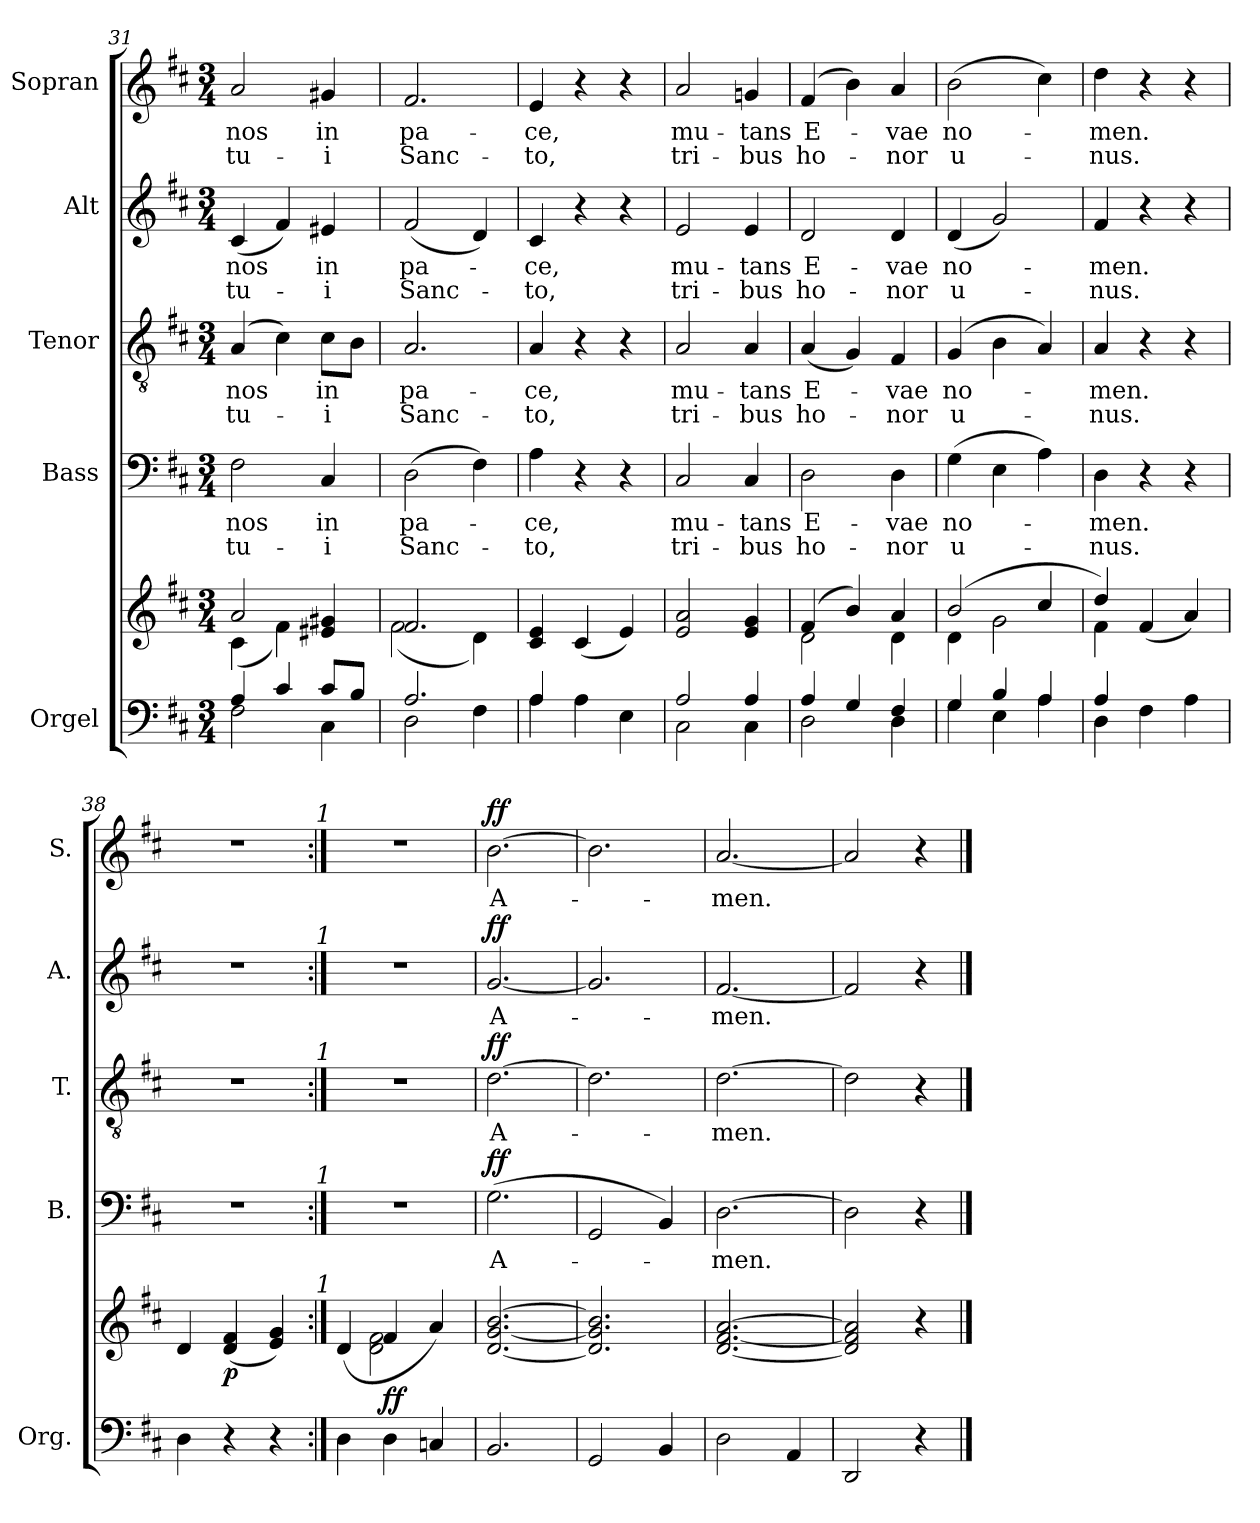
**kern	**kern	**dynam	**kern	**text	**text	**dynam	**kern	**text	**text	**dynam	**kern	**text	**text	**dynam	**kern	**text	**text	**dynam
*part5	*part5	*part5	*part4	*part4	*part4	*part4	*part3	*part3	*part3	*part3	*part2	*part2	*part2	*part2	*part1	*part1	*part1	*part1
*staff6	*staff5	*staff5/6	*staff4	*staff4	*staff4	*staff4	*staff3	*staff3	*staff3	*staff3	*staff2	*staff2	*staff2	*staff2	*staff1	*staff1	*staff1	*staff1
*I"Orgel	*	*	*I"Bass	*	*	*	*I"Tenor	*	*	*	*I"Alt	*	*	*	*I"Sopran	*	*	*
*I'Org.	*	*	*I'B.	*	*	*	*I'T.	*	*	*	*I'A.	*	*	*	*I'S.	*	*	*
*clefF4	*clefG2	*	*clefF4	*	*	*	*clefGv2	*	*	*	*clefG2	*	*	*	*clefG2	*	*	*
*k[f#c#]	*k[f#c#]	*	*k[f#c#]	*	*	*	*k[f#c#]	*	*	*	*k[f#c#]	*	*	*	*k[f#c#]	*	*	*
*D:	*D:	*	*D:	*	*	*	*D:	*	*	*	*D:	*	*	*	*D:	*	*	*
*M3/4	*M3/4	*	*M3/4	*	*	*	*M3/4	*	*	*	*M3/4	*	*	*	*M3/4	*	*	*
=31	=31	=31	=31	=31	=31	=31	=31	=31	=31	=31	=31	=31	=31	=31	=31	=31	=31	=31
*^	*^	*	*	*	*	*	*	*	*	*	*	*	*	*	*	*	*	*
!	!	!	!	!	!	!LO:LY:b	!LO:LY:b	!	!	!LO:LY:b	!LO:LY:b	!	!	!LO:LY:b	!LO:LY:b	!	!	!LO:LY:b	!LO:LY:b	!
4A/	2F#\	2a/	(<4c#\	.	2F#\	nos	-tu-	.	(4A/	nos	-tu-	.	(<4c#/	nos	-tu-	.	2a/	nos	-tu-	.
4c#/	.	.	4f#\)	.	.	.	.	.	4c#\)	.	.	.	4f#/)	.	.	.	.	.	.	.
!	!	!	!	!	!	!LO:LY:b	!LO:LY:b	!	!	!LO:LY:b	!LO:LY:b	!	!	!LO:LY:b	!LO:LY:b	!	!	!LO:LY:b	!LO:LY:b	!
8c#/L	4C#\	4e#X/ 4g#X/	4ryy	.	4C#/	in	-i	.	8c#\L	in	-i	.	4e#X/	in	-i	.	4g#X/	in	-i	.
8B/J	.	.	.	.	.	.	.	.	8B\J	.	.	.	.	.	.	.	.	.	.	.
=32	=32	=32	=32	=32	=32	=32	=32	=32	=32	=32	=32	=32	=32	=32	=32	=32	=32	=32	=32	=32
!	!	!	!	!	!	!LO:LY:b	!LO:LY:b	!	!	!LO:LY:b	!LO:LY:b	!	!	!LO:LY:b	!LO:LY:b	!	!	!LO:LY:b	!LO:LY:b	!
2.A/	2D\	2.f#/	(<2f#\	.	(>2D\	pa-	Sanc-	.	2.A/	pa-	Sanc-	.	(<2f#/	pa-	Sanc-	.	2.f#/	pa-	Sanc-	.
.	4F#\	.	4d\)	.	4F#\)	.	.	.	.	.	.	.	4d/)	.	.	.	.	.	.	.
!!LO:PB:g=z
=33	=33	=33	=33	=33	=33	=33	=33	=33	=33	=33	=33	=33	=33	=33	=33	=33	=33	=33	=33	=33
!	!	!	!	!	!	!LO:LY:b	!LO:LY:b	!	!	!LO:LY:b	!LO:LY:b	!	!	!LO:LY:b	!LO:LY:b	!	!	!LO:LY:b	!LO:LY:b	!
*	*	*v	*v	*	*	*	*	*	*	*	*	*	*	*	*	*	*	*	*	*
4A/	4A\	4c#/ 4e/	.	4A\	-ce,	-to,	.	4A/	-ce,	-to,	.	4c#/	-ce,	-to,	.	4e/	-ce,	-to,	.
4ryy	4A\	(<4c#/	.	4r	.	.	.	4r	.	.	.	4r	.	.	.	4r	.	.	.
4ryy	4E\	4e/)	.	4r	.	.	.	4r	.	.	.	4r	.	.	.	4r	.	.	.
=34	=34	=34	=34	=34	=34	=34	=34	=34	=34	=34	=34	=34	=34	=34	=34	=34	=34	=34	=34
!	!	!	!	!	!LO:LY:b	!LO:LY:b	!	!	!LO:LY:b	!LO:LY:b	!	!	!LO:LY:b	!LO:LY:b	!	!	!LO:LY:b	!LO:LY:b	!
2A/	2C#\	2e/ 2a/	.	2C#/	mu-	tri-	.	2A/	mu-	tri-	.	2e/	mu-	tri-	.	2a/	mu-	tri-	.
!	!	!	!	!	!LO:LY:b	!LO:LY:b	!	!	!LO:LY:b	!LO:LY:b	!	!	!LO:LY:b	!LO:LY:b	!	!	!LO:LY:b	!LO:LY:b	!
4A/	4C#\	4e/ 4g/	.	4C#/	-tans	-bus	.	4A/	-tans	-bus	.	4e/	-tans	-bus	.	4gn/	-tans	-bus	.
=35	=35	=35	=35	=35	=35	=35	=35	=35	=35	=35	=35	=35	=35	=35	=35	=35	=35	=35	=35
*	*	*^	*	*	*	*	*	*	*	*	*	*	*	*	*	*	*	*	*
!	!	!	!	!	!	!LO:LY:b	!LO:LY:b	!	!	!LO:LY:b	!LO:LY:b	!	!	!LO:LY:b	!LO:LY:b	!	!	!LO:LY:b	!LO:LY:b	!
4A/	2D\	(4f#/	2d\	.	2D\	E-	ho-	.	(<4A/	E-	ho-	.	2d/	E-	ho-	.	(4f#/	E-	ho-	.
4G/	.	4b/)	.	.	.	.	.	.	4G/)	.	.	.	.	.	.	.	4b\)	.	.	.
!	!	!	!	!	!	!LO:LY:b	!LO:LY:b	!	!	!LO:LY:b	!LO:LY:b	!	!	!LO:LY:b	!LO:LY:b	!	!	!LO:LY:b	!LO:LY:b	!
4F#/	4D\	4a/	4d\	.	4D\	-vae	-nor	.	4F#/	-vae	-nor	.	4d/	-vae	-nor	.	4a/	-vae	-nor	.
=36	=36	=36	=36	=36	=36	=36	=36	=36	=36	=36	=36	=36	=36	=36	=36	=36	=36	=36	=36	=36
!	!	!	!	!	!	!LO:LY:b	!LO:LY:b	!	!	!LO:LY:b	!LO:LY:b	!	!	!LO:LY:b	!LO:LY:b	!	!	!LO:LY:b	!LO:LY:b	!
4G/	4G\	(2b/	4d\	.	(>4G\	no-	u-	.	(4G/	no-	u-	.	(<4d/	no-	u-	.	(>2b\	no-	u-	.
4B/	4E\	.	2g\	.	4E\	.	.	.	4B\	.	.	.	2g/)	.	.	.	.	.	.	.
4A/	4A\	4cc#/	.	.	4A\)	.	.	.	4A/)	.	.	.	.	.	.	.	4cc#\)	.	.	.
=37	=37	=37	=37	=37	=37	=37	=37	=37	=37	=37	=37	=37	=37	=37	=37	=37	=37	=37	=37	=37
!	!	!	!	!	!	!LO:LY:b	!LO:LY:b	!	!	!LO:LY:b	!LO:LY:b	!	!	!LO:LY:b	!LO:LY:b	!	!	!LO:LY:b	!LO:LY:b	!
4A/	4D\	4dd/)	4f#\	.	4D\	-men.	-nus.	.	4A/	-men.	-nus.	.	4f#/	-men.	-nus.	.	4dd\	-men.	-nus.	.
4ryy	4F#\	(<4f#/	4ryy	.	4r	.	.	.	4r	.	.	.	4r	.	.	.	4r	.	.	.
4ryy	4A\	4a/)	4ryy	.	4r	.	.	.	4r	.	.	.	4r	.	.	.	4r	.	.	.
*v	*v	*	*	*	*	*	*	*	*	*	*	*	*	*	*	*	*	*	*	*
*	*v	*v	*	*	*	*	*	*	*	*	*	*	*	*	*	*	*	*	*
!!LO:LB:g=z
=38	=38	=38	=38	=38	=38	=38	=38	=38	=38	=38	=38	=38	=38	=38	=38	=38	=38	=38
4D\	4d/	.	2.r	.	.	.	2.r	.	.	.	2.r	.	.	.	2.r	.	.	.
!	!	!LO:DY:b	!	!	!	!	!	!	!	!	!	!	!	!	!	!	!	!
4r	(<4d/ 4f#/	p	.	.	.	.	.	.	.	.	.	.	.	.	.	.	.	.
4r	4e/ 4g/)	.	.	.	.	.	.	.	.	.	.	.	.	.	.	.	.	.
!	!	!	!	!	!	!	!	!	!	!	!	!	!	!	!LO:TX:a:i:t=1	!	!	!
!	!	!	!	!	!	!	!	!	!	!	!LO:TX:a:i:t=1	!	!	!	!	!	!	!
!	!	!	!	!	!	!	!LO:TX:a:i:t=1	!	!	!	!	!	!	!	!	!	!	!
!	!	!	!LO:TX:a:i:t=1	!	!	!	!	!	!	!	!	!	!	!	!	!	!	!
!	!LO:TX:a:i:t=1	!	!	!	!	!	!	!	!	!	!	!	!	!	!	!	!	!
=39:|!	=39:|!	=39:|!	=39:|!	=39:|!	=39:|!	=39:|!	=39:|!	=39:|!	=39:|!	=39:|!	=39:|!	=39:|!	=39:|!	=39:|!	=39:|!	=39:|!	=39:|!	=39:|!
*	*^	*	*	*	*	*	*	*	*	*	*	*	*	*	*	*	*	*
4D\	(4d/	4ryy	.	2.r	.	.	.	2.r	.	.	.	2.r	.	.	.	2.r	.	.	.
!	!	!	!LO:DY:b	!	!	!	!	!	!	!	!	!	!	!	!	!	!	!	!
4D\	4f#/	2d\ 2f#\	ff	.	.	.	.	.	.	.	.	.	.	.	.	.	.	.	.
4Cn/	4a/)	.	.	.	.	.	.	.	.	.	.	.	.	.	.	.	.	.	.
*	*v	*v	*	*	*	*	*	*	*	*	*	*	*	*	*	*	*	*	*
=40	=40	=40	=40	=40	=40	=40	=40	=40	=40	=40	=40	=40	=40	=40	=40	=40	=40	=40
!	!	!	!	!LO:LY:b	!	!LO:DY:a	!	!LO:LY:b	!	!LO:DY:a	!	!LO:LY:b	!	!LO:DY:a	!	!LO:LY:b	!	!LO:DY:a
2.BB/	[2.d/ [2.g/ [2.b/	.	(>2.G\	A-	.	ff	[2.d\	A-	.	ff	[2.g/	A-	.	ff	[2.b\	A-	.	ff
=41	=41	=41	=41	=41	=41	=41	=41	=41	=41	=41	=41	=41	=41	=41	=41	=41	=41	=41
2GG/	2.d/] 2.g/] 2.b/]	.	2GG/	.	.	.	2.d\]	.	.	.	2.g/]	.	.	.	2.b\]	.	.	.
4BB/	.	.	4BB/)	.	.	.	.	.	.	.	.	.	.	.	.	.	.	.
=42	=42	=42	=42	=42	=42	=42	=42	=42	=42	=42	=42	=42	=42	=42	=42	=42	=42	=42
!	!	!	!	!LO:LY:b	!	!	!	!LO:LY:b	!	!	!	!LO:LY:b	!	!	!	!LO:LY:b	!	!
2D\	[2.d/ [2.f#/ [2.a/	.	[2.D\	-men.	.	.	[2.d\	-men.	.	.	[2.f#/	-men.	.	.	[2.a/	-men.	.	.
4AA/	.	.	.	.	.	.	.	.	.	.	.	.	.	.	.	.	.	.
=43	=43	=43	=43	=43	=43	=43	=43	=43	=43	=43	=43	=43	=43	=43	=43	=43	=43	=43
2DD/	2d/] 2f#/] 2a/]	.	2D\]	.	.	.	2d\]	.	.	.	2f#/]	.	.	.	2a/]	.	.	.
4r	4r	.	4r	.	.	.	4r	.	.	.	4r	.	.	.	4r	.	.	.
==	==	==	==	==	==	==	==	==	==	==	==	==	==	==	==	==	==	==
*-	*-	*-	*-	*-	*-	*-	*-	*-	*-	*-	*-	*-	*-	*-	*-	*-	*-	*-
